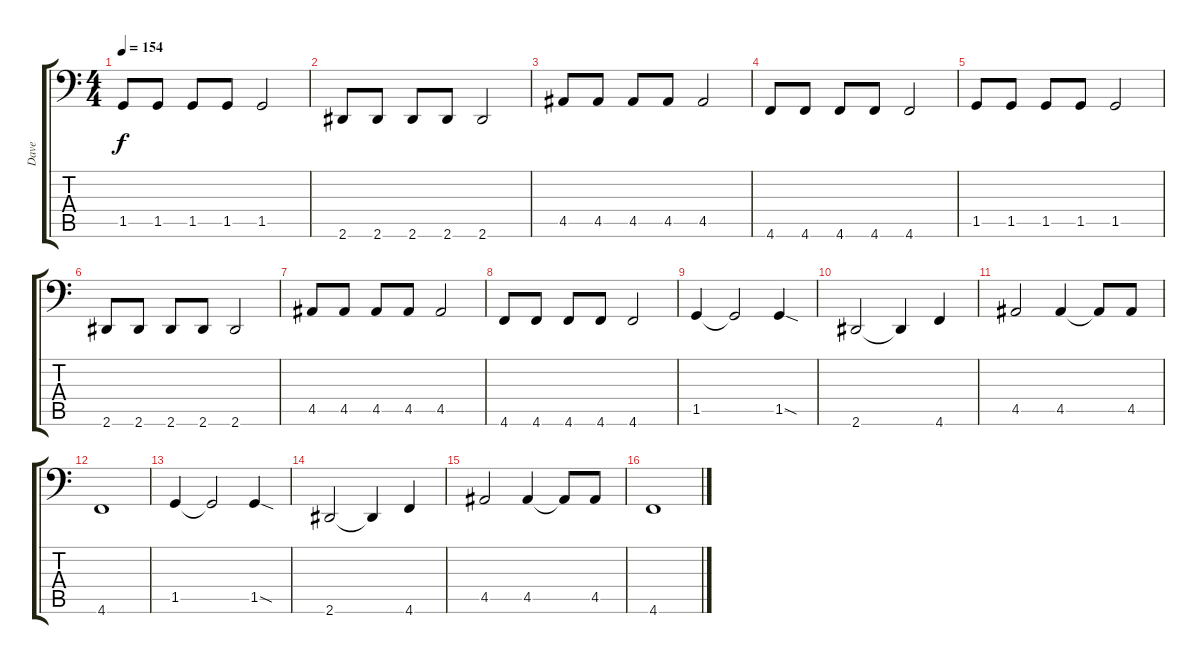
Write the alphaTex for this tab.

\track ("Dave" "Dave") {instrument electricbasspick}
\staff {score tabs}
\tuning (Db3 Ab2 E2 B1 Gb1 Db1) {hide}
\ts (4 4)
\tempo 154
\clef f4
\ks c
1.5.8{dy f} 1.5.8 1.5.8 1.5.8 1.5.2 |
2.6.8 2.6.8 2.6.8 2.6.8 2.6.2 |
4.5.8 4.5.8 4.5.8 4.5.8 4.5.2 |
4.6.8 4.6.8 4.6.8 4.6.8 4.6.2 |
1.5.8 1.5.8 1.5.8 1.5.8 1.5.2 |
2.6.8 2.6.8 2.6.8 2.6.8 2.6.2 |
4.5.8 4.5.8 4.5.8 4.5.8 4.5.2 |
4.6.8 4.6.8 4.6.8 4.6.8 4.6.2 |
1.5.4 1.5{t}.2 1.5{sod}.4 |
2.6.2 2.6{t}.4 4.6.4 |
4.5.2 4.5.4 4.5{t}.8 4.5.8 |
4.6.1 |
1.5.4 1.5{t}.2 1.5{sod}.4 |
2.6.2 2.6{t}.4 4.6.4 |
4.5.2 4.5.4 4.5{t}.8 4.5.8 |
4.6.1
